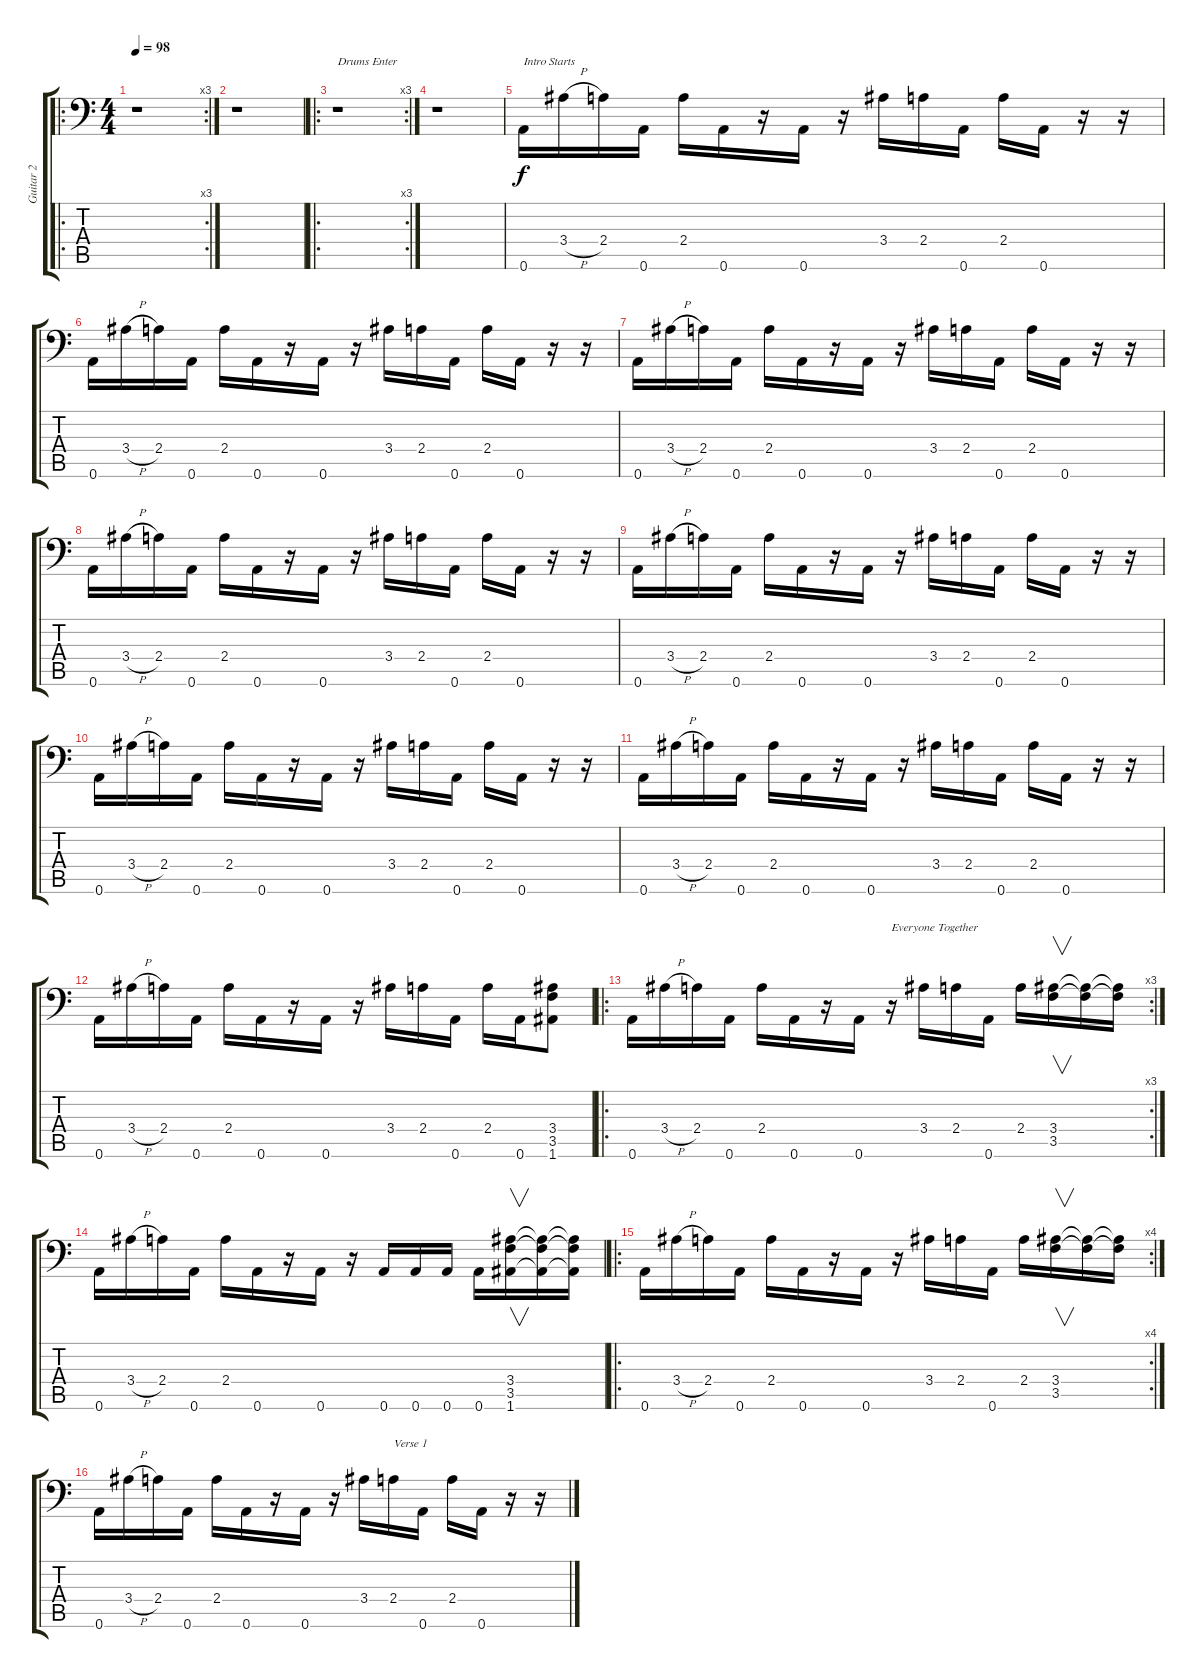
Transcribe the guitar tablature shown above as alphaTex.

\track ("Guitar 2" "Guitar 2") {instrument distortionguitar}
\staff {score tabs}
\tuning (A3 E3 C3 G2 D2 A1) {hide}
\ro
\rc 3
\ts (4 4)
\tempo 98
\clef f4
\ks c
r.1{dy f instrument distortionguitar} |
r.1 |
\ro
\rc 3
r.1{txt "Drums Enter"} |
r.1 |
0.6.16{txt "Intro Starts"} 3.4{h}.16 2.4.16 0.6.16 2.4.16 0.6.16 r.16 0.6.16 r.16 3.4.16 2.4.16 0.6.16 2.4.16 0.6.16 r.16 r.16 |
0.6.16 3.4{h}.16 2.4.16 0.6.16 2.4.16 0.6.16 r.16 0.6.16 r.16 3.4.16 2.4.16 0.6.16 2.4.16 0.6.16 r.16 r.16 |
0.6.16 3.4{h}.16 2.4.16 0.6.16 2.4.16 0.6.16 r.16 0.6.16 r.16 3.4.16 2.4.16 0.6.16 2.4.16 0.6.16 r.16 r.16 |
0.6.16 3.4{h}.16 2.4.16 0.6.16 2.4.16 0.6.16 r.16 0.6.16 r.16 3.4.16 2.4.16 0.6.16 2.4.16 0.6.16 r.16 r.16 |
0.6.16 3.4{h}.16 2.4.16 0.6.16 2.4.16 0.6.16 r.16 0.6.16 r.16 3.4.16 2.4.16 0.6.16 2.4.16 0.6.16 r.16 r.16 |
0.6.16 3.4{h}.16 2.4.16 0.6.16 2.4.16 0.6.16 r.16 0.6.16 r.16 3.4.16 2.4.16 0.6.16 2.4.16 0.6.16 r.16 r.16 |
0.6.16 3.4{h}.16 2.4.16 0.6.16 2.4.16 0.6.16 r.16 0.6.16 r.16 3.4.16 2.4.16 0.6.16 2.4.16 0.6.16 r.16 r.16 |
0.6.16 3.4{h}.16 2.4.16 0.6.16 2.4.16 0.6.16 r.16 0.6.16 r.16 3.4.16 2.4.16 0.6.16 2.4.16 0.6.16 (3.4 3.5 1.6).8 |
\ro
\rc 3
0.6.16 3.4{h}.16 2.4.16 0.6.16 2.4.16 0.6.16 r.16 0.6.16 r.16{txt "Everyone Together"} 3.4.16 2.4.16 0.6.16 2.4.16 (3.4 3.5).16{v} (3.4{t} 3.5{t}).16 (3.4{t} 3.5{t}).16 |
0.6.16 3.4{h}.16 2.4.16 0.6.16 2.4.16 0.6.16 r.16 0.6.16 r.16 0.6.16 0.6.16 0.6.16 0.6.16 (3.4 3.5 1.6).16{v} (3.4{t} 3.5{t} 1.6{t}).16 (3.4{t} 3.5{t} 1.6{t}).16 |
\ro
\rc 4
0.6.16 3.4{h}.16 2.4.16 0.6.16 2.4.16 0.6.16 r.16 0.6.16 r.16 3.4.16 2.4.16 0.6.16 2.4.16 (3.4 3.5).16{v} (3.4{t} 3.5{t}).16 (3.4{t} 3.5{t}).16 |
0.6.16 3.4{h}.16 2.4.16 0.6.16 2.4.16 0.6.16 r.16 0.6.16 r.16 3.4.16 2.4.16{txt "Verse 1"} 0.6.16 2.4.16 0.6.16 r.16 r.16
